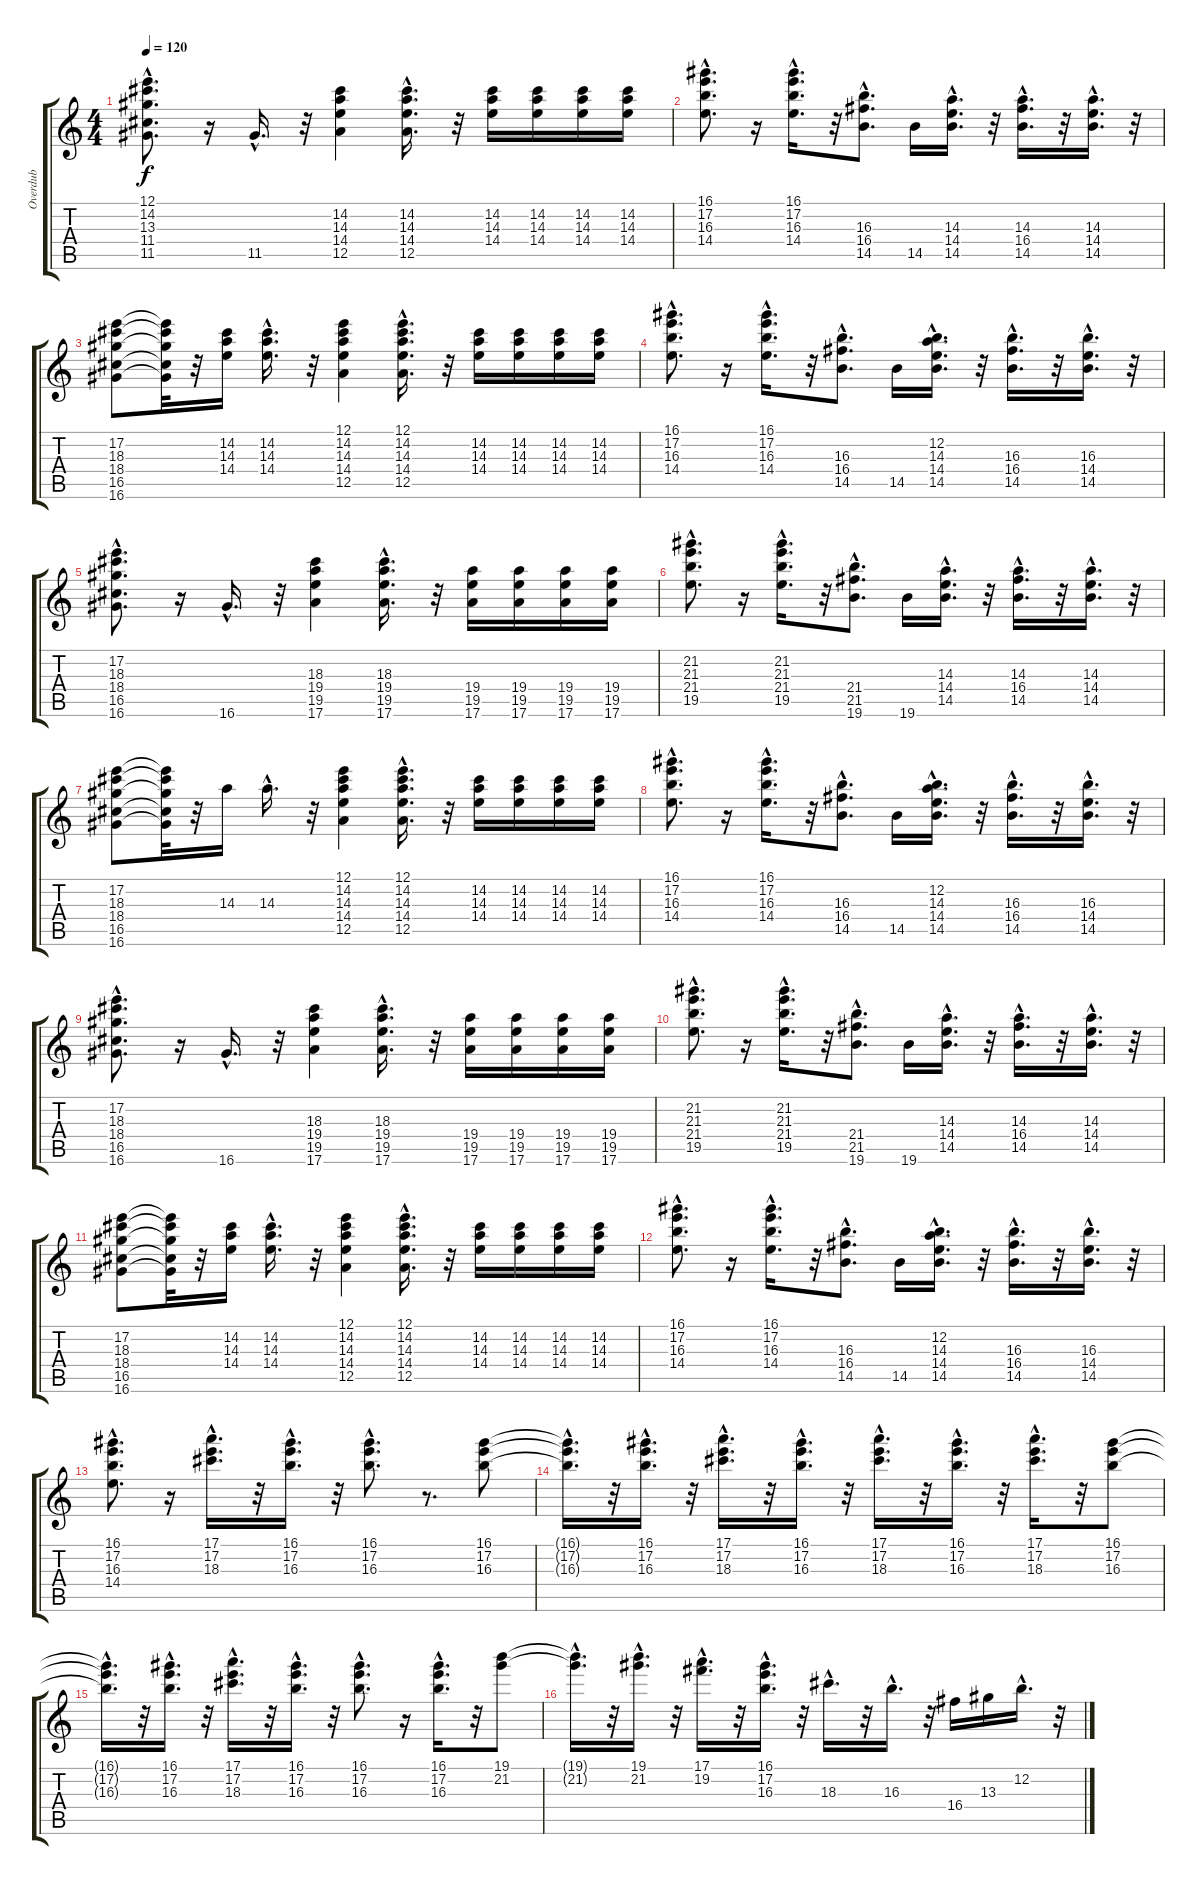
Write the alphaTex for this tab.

\track ("Overdub" "Overdub") {instrument overdrivenguitar}
\staff {score tabs}
\tuning (E4 B3 G3 D3 A2 E2) {hide}
\ts (4 4)
\tempo 120
\clef g2
\ks c
(12.1{hac} 14.2{hac} 13.3{hac} 11.4{hac} 11.5{hac}).8{d dy f instrument overdrivenguitar} r.16 11.5{hac}.16{d} r.32 (14.2 14.3 14.4 12.5).4 (14.2{hac} 14.3{hac} 14.4{hac} 12.5{hac}).16{d} r.32 (14.2 14.3 14.4).16 (14.2 14.3 14.4).16 (14.2 14.3 14.4).16 (14.2 14.3 14.4).16 |
(16.1{hac} 17.2{hac} 16.3{hac} 14.4{hac}).8{d} r.16 (16.1{hac} 17.2{hac} 16.3{hac} 14.4{hac}).16{d} r.32 (16.3{hac} 16.4{hac} 14.5{hac}).8{d} 14.5.16 (14.3{hac} 14.4{hac} 14.5{hac}).16{d} r.32 (14.3{hac} 16.4{hac} 14.5{hac}).16{d} r.32 (14.3{hac} 14.4{hac} 14.5{hac}).16{d} r.32 |
(17.2 18.3 18.4 16.5 16.6).8 (17.2{t} 18.3{t} 18.4{t} 16.5{t} 16.6{t}).32 r.32 (14.2 14.3 14.4).16 (14.2{hac} 14.3{hac} 14.4{hac}).16{d} r.32 (12.1 14.2 14.3 14.4 12.5).4 (12.1{hac} 14.2{hac} 14.3{hac} 14.4{hac} 12.5{hac}).16{d} r.32 (14.2 14.3 14.4).16 (14.2 14.3 14.4).16 (14.2 14.3 14.4).16 (14.2 14.3 14.4).16 |
(16.1{hac} 17.2{hac} 16.3{hac} 14.4{hac}).8{d} r.16 (16.1{hac} 17.2{hac} 16.3{hac} 14.4{hac}).16{d} r.32 (16.3{hac} 16.4{hac} 14.5{hac}).8{d} 14.5.16 (12.2{hac} 14.3{hac} 14.4{hac} 14.5{hac}).16{d} r.32 (16.3{hac} 16.4{hac} 14.5{hac}).16{d} r.32 (16.3{hac} 14.4{hac} 14.5{hac}).16{d} r.32 |
(17.2{hac} 18.3{hac} 18.4{hac} 16.5{hac} 16.6{hac}).8{d} r.16 16.6{hac}.16{d} r.32 (18.3 19.4 19.5 17.6).4 (18.3{hac} 19.4{hac} 19.5{hac} 17.6{hac}).16{d} r.32 (19.4 19.5 17.6).16 (19.4 19.5 17.6).16 (19.4 19.5 17.6).16 (19.4 19.5 17.6).16 |
(21.2{hac} 21.3{hac} 21.4{hac} 19.5{hac}).8{d} r.16 (21.2{hac} 21.3{hac} 21.4{hac} 19.5{hac}).16{d} r.32 (21.4{hac} 21.5{hac} 19.6{hac}).8{d} 19.6.16 (14.3{hac} 14.4{hac} 14.5{hac}).16{d} r.32 (14.3{hac} 16.4{hac} 14.5{hac}).16{d} r.32 (14.3{hac} 14.4{hac} 14.5{hac}).16{d} r.32 |
(17.2 18.3 18.4 16.5 16.6).8 (17.2{t} 18.3{t} 18.4{t} 16.5{t} 16.6{t}).32 r.32 14.3.16 14.3{hac}.16{d} r.32 (12.1 14.2 14.3 14.4 12.5).4 (12.1{hac} 14.2{hac} 14.3{hac} 14.4{hac} 12.5{hac}).16{d} r.32 (14.2 14.3 14.4).16 (14.2 14.3 14.4).16 (14.2 14.3 14.4).16 (14.2 14.3 14.4).16 |
(16.1{hac} 17.2{hac} 16.3{hac} 14.4{hac}).8{d} r.16 (16.1{hac} 17.2{hac} 16.3{hac} 14.4{hac}).16{d} r.32 (16.3{hac} 16.4{hac} 14.5{hac}).8{d} 14.5.16 (12.2{hac} 14.3{hac} 14.4{hac} 14.5{hac}).16{d} r.32 (16.3{hac} 16.4{hac} 14.5{hac}).16{d} r.32 (16.3{hac} 14.4{hac} 14.5{hac}).16{d} r.32 |
(17.2{hac} 18.3{hac} 18.4{hac} 16.5{hac} 16.6{hac}).8{d} r.16 16.6{hac}.16{d} r.32 (18.3 19.4 19.5 17.6).4 (18.3{hac} 19.4{hac} 19.5{hac} 17.6{hac}).16{d} r.32 (19.4 19.5 17.6).16 (19.4 19.5 17.6).16 (19.4 19.5 17.6).16 (19.4 19.5 17.6).16 |
(21.2{hac} 21.3{hac} 21.4{hac} 19.5{hac}).8{d} r.16 (21.2{hac} 21.3{hac} 21.4{hac} 19.5{hac}).16{d} r.32 (21.4{hac} 21.5{hac} 19.6{hac}).8{d} 19.6.16 (14.3{hac} 14.4{hac} 14.5{hac}).16{d} r.32 (14.3{hac} 16.4{hac} 14.5{hac}).16{d} r.32 (14.3{hac} 14.4{hac} 14.5{hac}).16{d} r.32 |
(17.2 18.3 18.4 16.5 16.6).8 (17.2{t} 18.3{t} 18.4{t} 16.5{t} 16.6{t}).32 r.32 (14.2 14.3 14.4).16 (14.2{hac} 14.3{hac} 14.4{hac}).16{d} r.32 (12.1 14.2 14.3 14.4 12.5).4 (12.1{hac} 14.2{hac} 14.3{hac} 14.4{hac} 12.5{hac}).16{d} r.32 (14.2 14.3 14.4).16 (14.2 14.3 14.4).16 (14.2 14.3 14.4).16 (14.2 14.3 14.4).16 |
(16.1{hac} 17.2{hac} 16.3{hac} 14.4{hac}).8{d} r.16 (16.1{hac} 17.2{hac} 16.3{hac} 14.4{hac}).16{d} r.32 (16.3{hac} 16.4{hac} 14.5{hac}).8{d} 14.5.16 (12.2{hac} 14.3{hac} 14.4{hac} 14.5{hac}).16{d} r.32 (16.3{hac} 16.4{hac} 14.5{hac}).16{d} r.32 (16.3{hac} 14.4{hac} 14.5{hac}).16{d} r.32 |
(16.1{hac} 17.2{hac} 16.3{hac} 14.4{hac}).8{d} r.16 (17.1{hac} 17.2{hac} 18.3{hac}).16{d} r.32 (16.1{hac} 17.2{hac} 16.3{hac}).16{d} r.32 (16.1{hac} 17.2{hac} 16.3{hac}).8{d} r.8{d} (16.1 17.2 16.3).8 |
(16.1{hac t} 17.2{hac t} 16.3{hac t}).16{d} r.32 (16.1{hac} 17.2{hac} 16.3{hac}).16{d} r.32 (17.1{hac} 17.2{hac} 18.3{hac}).16{d} r.32 (16.1{hac} 17.2{hac} 16.3{hac}).16{d} r.32 (17.1{hac} 17.2{hac} 18.3{hac}).16{d} r.32 (16.1{hac} 17.2{hac} 16.3{hac}).16{d} r.32 (17.1{hac} 17.2{hac} 18.3{hac}).16{d} r.32 (16.1 17.2 16.3).8 |
(16.1{hac t} 17.2{hac t} 16.3{hac t}).16{d} r.32 (16.1{hac} 17.2{hac} 16.3{hac}).16{d} r.32 (17.1{hac} 17.2{hac} 18.3{hac}).16{d} r.32 (16.1{hac} 17.2{hac} 16.3{hac}).16{d} r.32 (16.1{hac} 17.2{hac} 16.3{hac}).8{d} r.16 (16.1{hac} 17.2{hac} 16.3{hac}).16{d} r.32 (19.1 21.2).8 |
(19.1{hac t} 21.2{hac t}).16{d} r.32 (19.1{hac} 21.2{hac}).16{d} r.32 (17.1{hac} 19.2{hac}).16{d} r.32 (16.1{hac} 17.2{hac} 16.3{hac}).16{d} r.32 18.3{hac}.16{d} r.32 16.3{hac}.16{d} r.32 16.4.16 13.3.16 12.2{hac}.16{d} r.32
